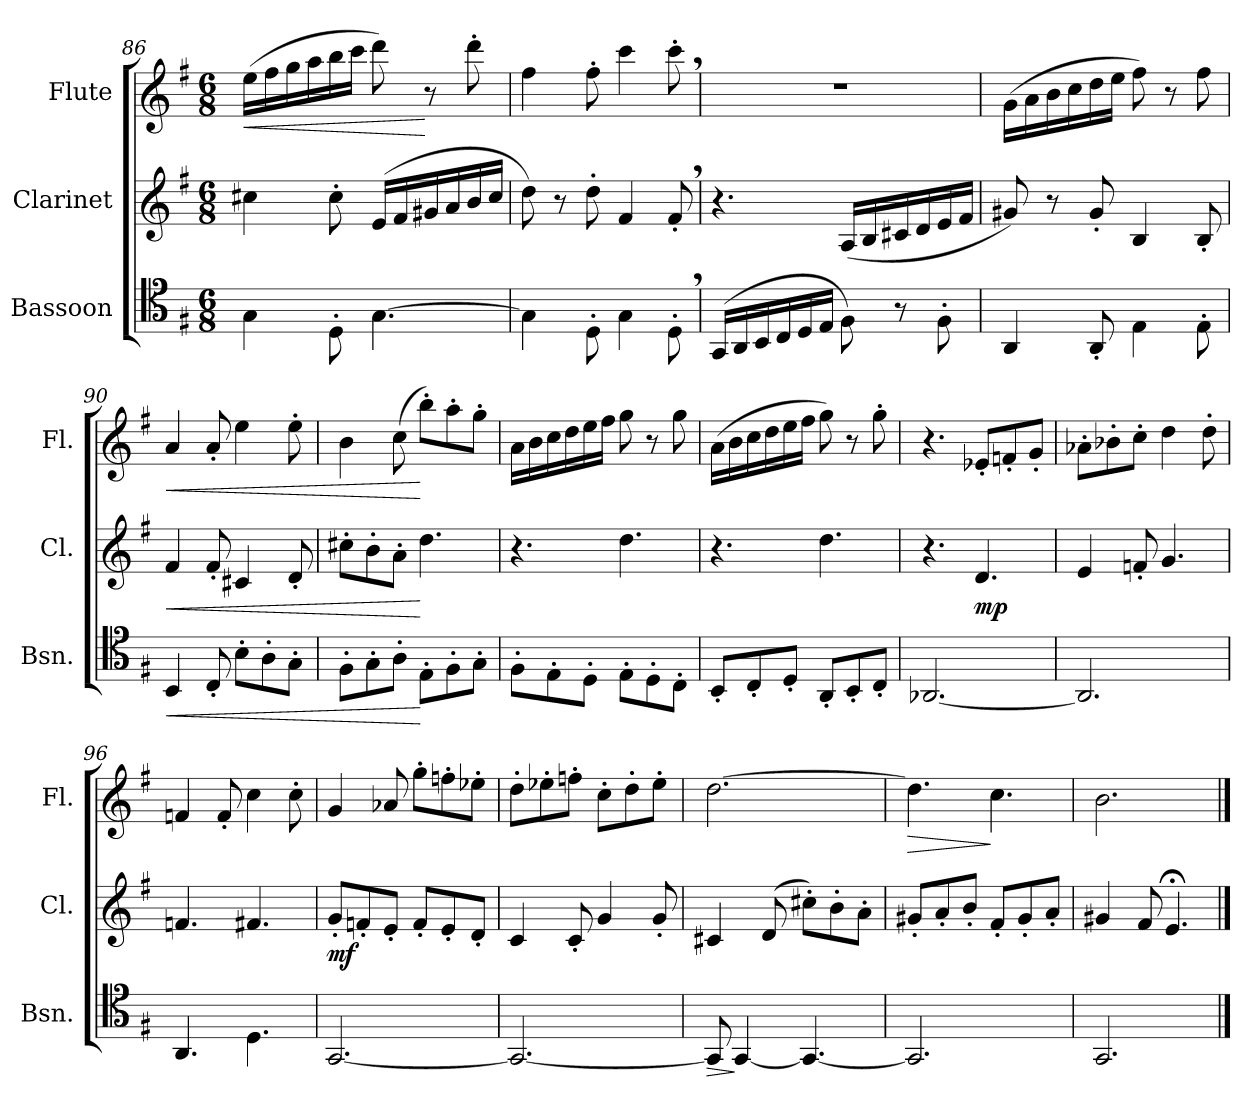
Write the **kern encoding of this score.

**kern	**dynam	**kern	**dynam	**kern	**dynam
*part3	*part3	*part2	*part2	*part1	*part1
*staff3	*staff3	*staff2	*staff2	*staff1	*staff1
*I"Bassoon	*	*I"Clarinet	*	*I"Flute	*
*I'Bsn.	*	*I'Cl.	*	*I'Fl.	*
*clefC4	*	*clefG2	*	*clefG2	*
*	*	*ITrd1c2	*	*	*
*k[f#]	*	*k[b-]	*	*k[f#]	*
*M6/8	*	*M6/8	*	*M6/8	*
=86	=86	=86	=86	=86	=86
!	!	!	!	!	!LO:HP:b
4G\	.	4bn\	.	(>16ee\LL	<
.	.	.	.	16ff#\	.
.	.	.	.	16gg\	.
.	.	.	.	16aa\	.
8D'\	.	8b'\	.	16bb\	.
.	.	.	.	16ccc\JJ	.
[4.G\	.	(<16d/LL	.	8ddd\)	.
.	.	16e/	.	.	.
.	.	16f#X/	.	8r	[
.	.	16g/	.	.	.
.	.	16a/	.	8ddd'\	.
.	.	16b/JJ	.	.	.
=87	=87	=87	=87	=87	=87
4G\]	.	8cc\)	.	4ff#\	.
.	.	8r	.	.	.
*	*	*	*	*MM150	*
8D'\	.	8cc'\	.	8ff#'\	.
4G\	.	4e/	.	4ccc\	.
8D',\	.	8e',/	.	8ccc',\	.
=88	=88	=88	=88	=88	=88
*	*	*	*	*MM180	*
(>16GG/LL	.	4.r	.	2.r	.
16AA/	.	.	.	.	.
16BB/	.	.	.	.	.
16C/	.	.	.	.	.
16D/	.	.	.	.	.
16E/JJ	.	.	.	.	.
8F#\)	.	(>16G/LL	.	.	.
.	.	16A/	.	.	.
8r	.	16Bn/	.	.	.
.	.	16c/	.	.	.
8F#'\	.	16d/	.	.	.
.	.	16e/JJ	.	.	.
!!LO:LB:g=z
=89	=89	=89	=89	=89	=89
4AA/	.	8f#X/)	.	(>16g\LL	.
.	.	.	.	16a\	.
.	.	8r	.	16b\	.
.	.	.	.	16cc\	.
8AA'/	.	8f#'/	.	16dd\	.
.	.	.	.	16ee\JJ	.
4E\	.	4A/	.	8ff#\)	.
.	.	.	.	8r	.
8E'\	.	8A'/	.	8ff#\	.
=90	=90	=90	=90	=90	=90
!	!LO:HP:b	!	!LO:HP:b	!	!LO:HP:b
4BB/	<	4e/	<	4a/	<
8C'/	.	8e'/	.	8a'/	.
8B'\L	.	4Bn/	.	4ee\	.
8A'\	.	.	.	.	.
8G'\J	.	8c'/	.	8ee'\	.
=91	=91	=91	=91	=91	=91
8F#'\L	.	8bn'\L	.	4b\	.
8G'\	.	8a'\	.	.	.
8A'\J	.	8g'\J	.	(>8cc\	.
8E'\L	[	4.cc\	[	8bb'\L)	[
8F#'\	.	.	.	8aa'\	.
8G'\J	.	.	.	8gg'\J	.
=92	=92	=92	=92	=92	=92
8F#'\L	.	4.r	.	16a\LL	.
.	.	.	.	16b\	.
8E'\	.	.	.	16cc\	.
.	.	.	.	16dd\	.
8D'\J	.	.	.	16ee\	.
.	.	.	.	16ff#\JJ	.
8E'\L	.	4.cc\	.	8gg\	.
8D'\	.	.	.	8r	.
8C'\J	.	.	.	8gg\	.
=93	=93	=93	=93	=93	=93
8BB'/L	.	4.r	.	(>16a\LL	.
.	.	.	.	16b\	.
8C'/	.	.	.	16cc\	.
.	.	.	.	16dd\	.
8D'/J	.	.	.	16ee\	.
.	.	.	.	16ff#\JJ	.
8AA'/L	.	4.cc\	.	8gg\)	.
8BB'/	.	.	.	8r	.
8C'/J	.	.	.	8gg'\	.
!!LO:LB:g=z
=94	=94	=94	=94	=94	=94
*	*	*	*	*MM170	*
[2.AA-X/	.	4.r	.	4.r	.
!	!	!	!LO:DY:b	!	!
.	.	4.c/	mp	8e-X'/L	.
.	.	.	.	8fn'/	.
.	.	.	.	8g'/J	.
=95	=95	=95	=95	=95	=95
2.AA-/]	.	4d/	.	8a-X'\L	.
.	.	.	.	8b-X'\	.
.	.	8e-X'/	.	8cc'\J	.
.	.	4.f/	.	4dd\	.
.	.	.	.	8dd'\	.
=96	=96	=96	=96	=96	=96
4.AA/	.	4.e-X/	.	4fn/	.
.	.	.	.	8f'/	.
4.D\	.	4.en/	.	4cc\	.
.	.	.	.	8cc'\	.
=97	=97	=97	=97	=97	=97
!	!	!	!LO:DY:b	!	!
[2.GG/	.	8f'/L	mf	4g/	.
.	.	8e-X'/	.	.	.
.	.	8d'/J	.	8a-X/	.
.	.	8e-'/L	.	8gg'\L	.
.	.	8d'/	.	8ffn'\	.
.	.	8c'/J	.	8ee-X'\J	.
!!LO:LB:g=z
=98	=98	=98	=98	=98	=98
*	*	*	*	*MM160	*
2.GG/_	.	4B-/	.	8dd'\L	.
.	.	.	.	8ee-X'\	.
.	.	8B-'/	.	8ffn'\J	.
.	.	4f/	.	8cc'\L	.
.	.	.	.	8dd'\	.
.	.	8f'/	.	8ee-'\J	.
=99	=99	=99	=99	=99	=99
*	*	*	*	*MM140	*
!	!LO:HP:b	!	!	!	!
8GG/]	>	4Bn/	.	[2.dd\	.
[4GG/	]	.	.	.	.
.	.	(>8c/	.	.	.
4.GG/_	.	8bn'\L)	.	.	.
.	.	8a'\	.	.	.
.	.	8g'\J	.	.	.
=100	=100	=100	=100	=100	=100
*	*	*	*	*MM160	*
!	!	!	!	!	!LO:HP:b
2.GG/]	.	8f#X'/L	.	4.dd\]	>
.	.	8g'/	.	.	.
.	.	8a'/J	.	.	.
.	.	8e'/L	.	4.cc\	]
.	.	8f#'/	.	.	.
.	.	8g'/J	.	.	.
=101	=101	=101	=101	=101	=101
*	*	*	*	*MM180	*
2.GG/	.	4f#X/	.	2.b\	.
.	.	8e/	.	.	.
.	.	4.d;</	.	.	.
==	==	==	==	==	==
*-	*-	*-	*-	*-	*-
